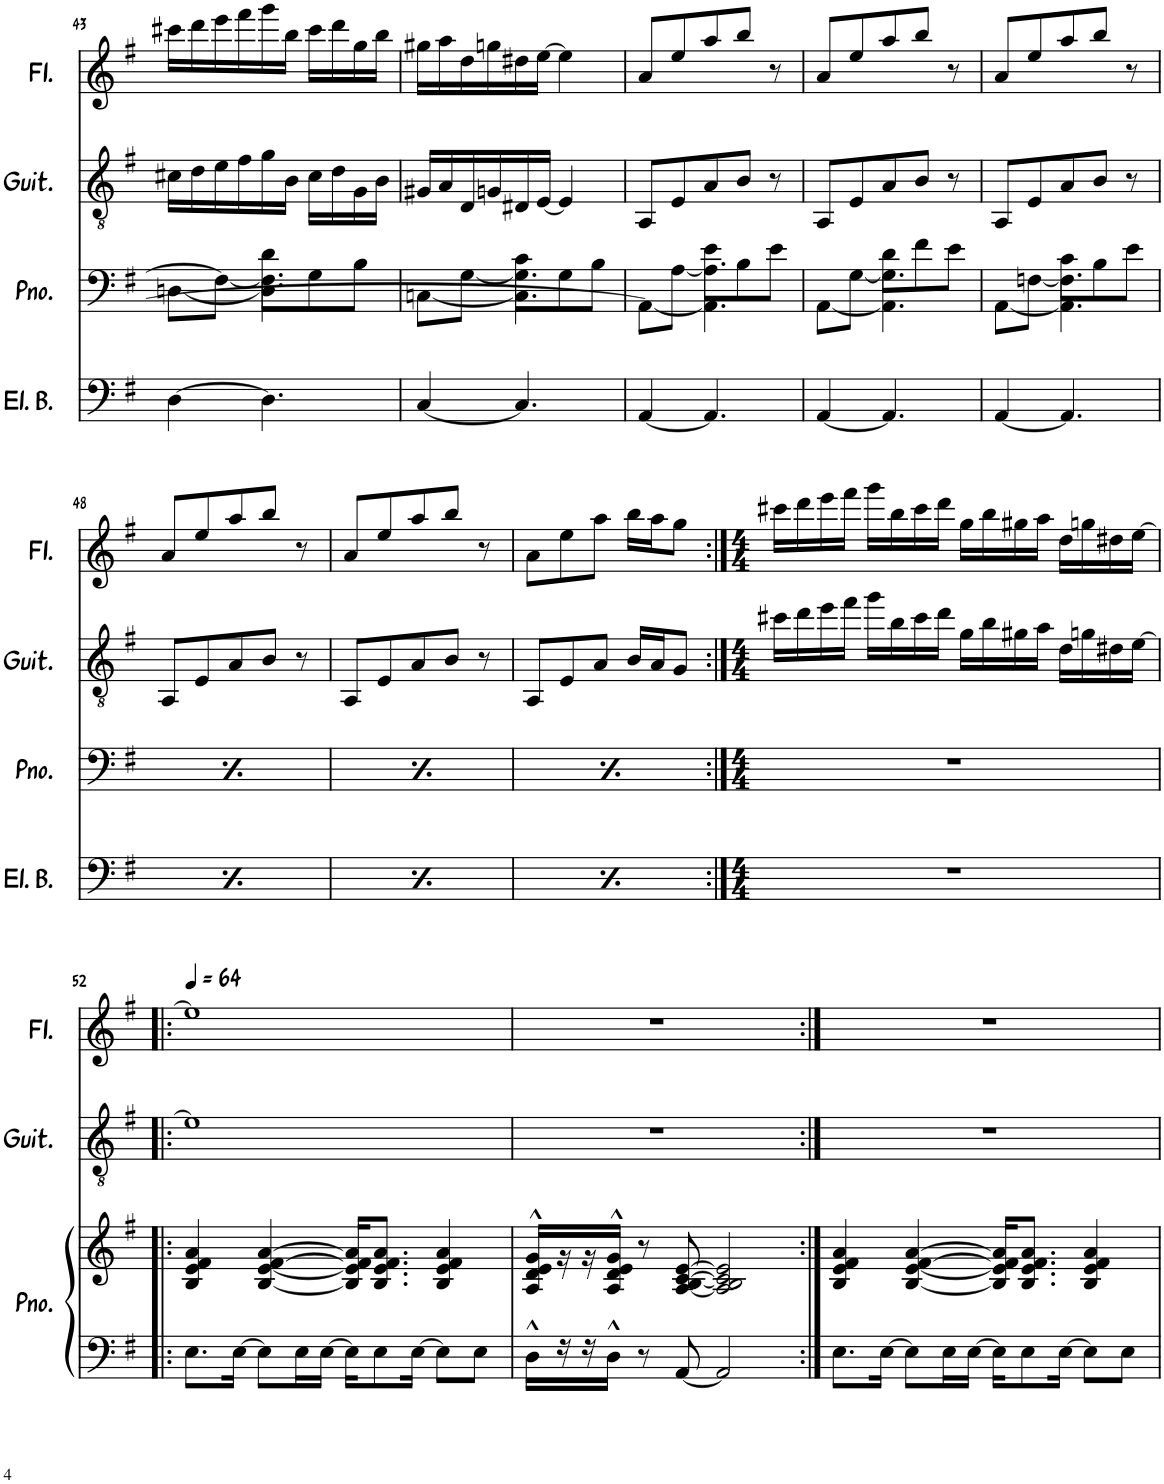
**kern	**kern	**kern	**kern	**kern
*part4	*part3	*part3	*part2	*part1
*staff5	*staff4	*staff3	*staff2	*staff1
*I"Electric Bass	*I"Piano	*	*I"Acoustic Guitar	*I"Flute
*I'El. B.	*I'Pno.	*	*I'Guit.	*I'Fl.
!!LO:PB:g=z
*clefF4	*clefF4	*clefG2	*clefGv2	*clefG2
*Trd7c12	*	*	*	*
*k[f#]	*k[f#]	*k[f#]	*k[f#]	*k[f#]
*M5/8	*M5/8	*M5/8	*M5/8	*M5/8
=43	=43	=43	=43	=43
*	*^	*	*	*
[4D\	[8Dn\L	8ryy	8%5r	16c#X\LL	16ccc#X\LL
.	.	.	.	16d\	16ddd\
.	8F#\J_	8ryy	.	16e\	16eee\
.	.	.	.	16f#\	16fff#\
4.D\]	4.D\] 4.F#\]	8d\L	.	16g\	16ggg\
.	.	.	.	16B\JJ	16bb\JJ
.	.	8G\	.	16c#\LL	16ccc#\LL
.	.	.	.	16d\	16ddd\
.	.	8B\J	.	16G\	16gg\
.	.	.	.	16B\JJ	16bb\JJ
=44	=44	=44	=44	=44	=44
[4C/	[8Cn\L	8ryy	8%5r	16G#X/LL	16gg#X\LL
.	.	.	.	16A/	16aa\
.	[8G\J	8ryy	.	16D/	16dd\
.	.	.	.	16Gn/	16ggn\
4.C/]	4.C\] 4.G\]	8c\L	.	16D#X/	16dd#X\
.	.	.	.	[16E/JJ	[16ee\JJ
.	.	8G\	.	4E/]	4ee\]
.	.	8B\J	.	.	.
=45	=45	=45	=45	=45	=45
[4AA/	8AA\L_	8ryy	8%5r	8AA/L	8a/L
.	[8A\J	8ryy	.	8E/	8ee/
4.AA/]	4.AA\] 4.A\]	8e\L	.	8A/	8aa/
.	.	8B\	.	8B/J	8bb/J
.	.	8e\J	.	8r	8r
=46	=46	=46	=46	=46	=46
[4AA/	[8AA\L	8ryy	8%5r	8AA/L	8a/L
.	[8G\J	8ryy	.	8E/	8ee/
4.AA/]	4.AA\] 4.G\]	8d\L	.	8A/	8aa/
.	.	8f#\	.	8B/J	8bb/J
.	.	8e\J	.	8r	8r
=47	=47	=47	=47	=47	=47
[4AA/	[8AA\L	8ryy	8%5r	8AA/L	8a/L
.	[8Fn\J	8ryy	.	8E/	8ee/
4.AA/]	4.AA\] 4.F\]	8c\L	.	8A/	8aa/
.	.	8B\	.	8B/J	8bb/J
.	.	8e\J	.	8r	8r
!!LO:LB:g=z
=48	=48	=48	=48	=48	=48
[4AA/	[8AA\L	8ryy	8%5r	8AA/L	8a/L
.	[8Fn\J	8ryy	.	8E/	8ee/
4.AA/]	4.AA\] 4.F\]	8c\L	.	8A/	8aa/
.	.	8B\	.	8B/J	8bb/J
.	.	8e\J	.	8r	8r
=49	=49	=49	=49	=49	=49
[4AA/	[8AA\L	8ryy	8%5r	8AA/L	8a/L
.	[8Fn\J	8ryy	.	8E/	8ee/
4.AA/]	4.AA\] 4.F\]	8c\L	.	8A/	8aa/
.	.	8B\	.	8B/J	8bb/J
.	.	8e\J	.	8r	8r
=50	=50	=50	=50	=50	=50
[4AA/	[8AA\L	8ryy	8%5r	8AA/L	8a\L
.	[8Fn\J	8ryy	.	8E/	8ee\
4.AA/]	4.AA\] 4.F\]	8c\L	.	8A/J	8aa\J
.	.	8B\	.	16B/LL	16bb\LL
.	.	.	.	16A/J	16aa\J
.	.	8e\J	.	8G/J	8gg\J
*	*v	*v	*	*	*
=51:|!	=51:|!	=51:|!	=51:|!	=51:|!
*M4/4	*M4/4	*M4/4	*M4/4	*M4/4
1r	1r	1r	16cc#X\LL	16ccc#X\LL
.	.	.	16dd\	16ddd\
.	.	.	16ee\	16eee\
.	.	.	16ff#\JJ	16fff#\JJ
.	.	.	16gg\LL	16ggg\LL
.	.	.	16b\	16bb\
.	.	.	16cc#\	16ccc#\
.	.	.	16dd\JJ	16ddd\JJ
.	.	.	16g\LL	16gg\LL
.	.	.	16b\	16bb\
.	.	.	16g#X\	16gg#X\
.	.	.	16a\JJ	16aa\JJ
.	.	.	16d\LL	16dd\LL
.	.	.	16gn\	16ggn\
.	.	.	16d#X\	16dd#X\
.	.	.	[16e\JJ	[16ee\JJ
!!LO:LB:g=z
=52!|:	=52!|:	=52!|:	=52!|:	=52!|:
*	*	*	*	*MM64
1r	8.E\L	4B/ 4e/ 4f#/ 4a/	1e]	1ee]
.	[16E\Jk	.	.	.
.	8E\L]	[4B/ [4e/ [4f#/ [4a/	.	.
.	16E\L	.	.	.
.	[16E\JJ	.	.	.
.	16E\KL]	16B/] 16e/] 16f#/] 16a/]KL	.	.
.	8E\	8.B/ 8.e/ 8.f#/ 8.a/J	.	.
.	[16E\Jk	.	.	.
.	8E\L]	4B/ 4e/ 4f#/ 4a/	.	.
.	8E\J	.	.	.
=53	=53	=53	=53	=53
1r	16D^^\LL	16A/^^ 16d/^^ 16e/^^ 16g/^^LL	1r	1r
.	16r	16r	.	.
.	16r	16r	.	.
.	16D^^\JJ	16A/^^ 16d/^^ 16e/^^ 16g/^^JJ	.	.
.	8r	8r	.	.
.	[8AA/	[8A/ [8B/ [8c/ [8e/	.	.
.	2AA/]	2A/] 2B/] 2c/] 2e/]	.	.
=54:|!	=54:|!	=54:|!	=54:|!	=54:|!
1r	8.E\L	4B/ 4e/ 4f#/ 4a/	1r	1r
.	[16E\Jk	.	.	.
.	8E\L]	[4B/ [4e/ [4f#/ [4a/	.	.
.	16E\L	.	.	.
.	[16E\JJ	.	.	.
.	16E\KL]	16B/] 16e/] 16f#/] 16a/]KL	.	.
.	8E\	8.B/ 8.e/ 8.f#/ 8.a/J	.	.
.	[16E\Jk	.	.	.
.	8E\L]	4B/ 4e/ 4f#/ 4a/	.	.
.	8E\J	.	.	.
=	=	=	=	=
*-	*-	*-	*-	*-
